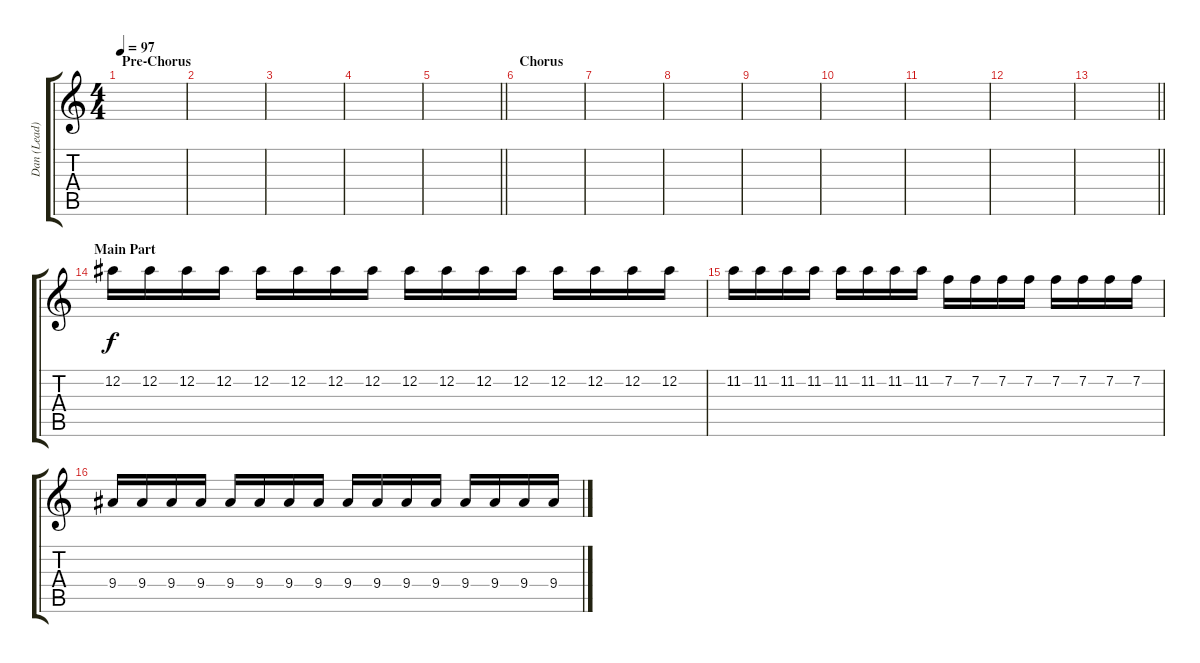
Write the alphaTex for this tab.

\track ("Dan (Lead)" "Dan (Lead)") {instrument distortionguitar}
\staff {score tabs}
\tuning (Eb4 Bb3 Gb3 Db3 Ab2 Eb2) {hide}
\ts (4 4)
\section ("" "Pre-Chorus")
\tempo 97
\clef g2
\ks c
|
|
|
|
\barLineRight lightlight
|
\section ("" "Chorus")
|
|
|
|
|
|
|
\barLineRight lightlight
|
\section ("" "Main Part")
12.2.16{volume 12} 12.2.16 12.2.16 12.2.16 12.2.16 12.2.16 12.2.16 12.2.16 12.2.16 12.2.16 12.2.16 12.2.16 12.2.16 12.2.16 12.2.16 12.2.16 |
11.2.16 11.2.16 11.2.16 11.2.16 11.2.16 11.2.16 11.2.16 11.2.16 7.2.16 7.2.16 7.2.16 7.2.16 7.2.16 7.2.16 7.2.16 7.2.16 |
9.4.16 9.4.16 9.4.16 9.4.16 9.4.16 9.4.16 9.4.16 9.4.16 9.4.16 9.4.16 9.4.16 9.4.16 9.4.16 9.4.16 9.4.16 9.4.16
